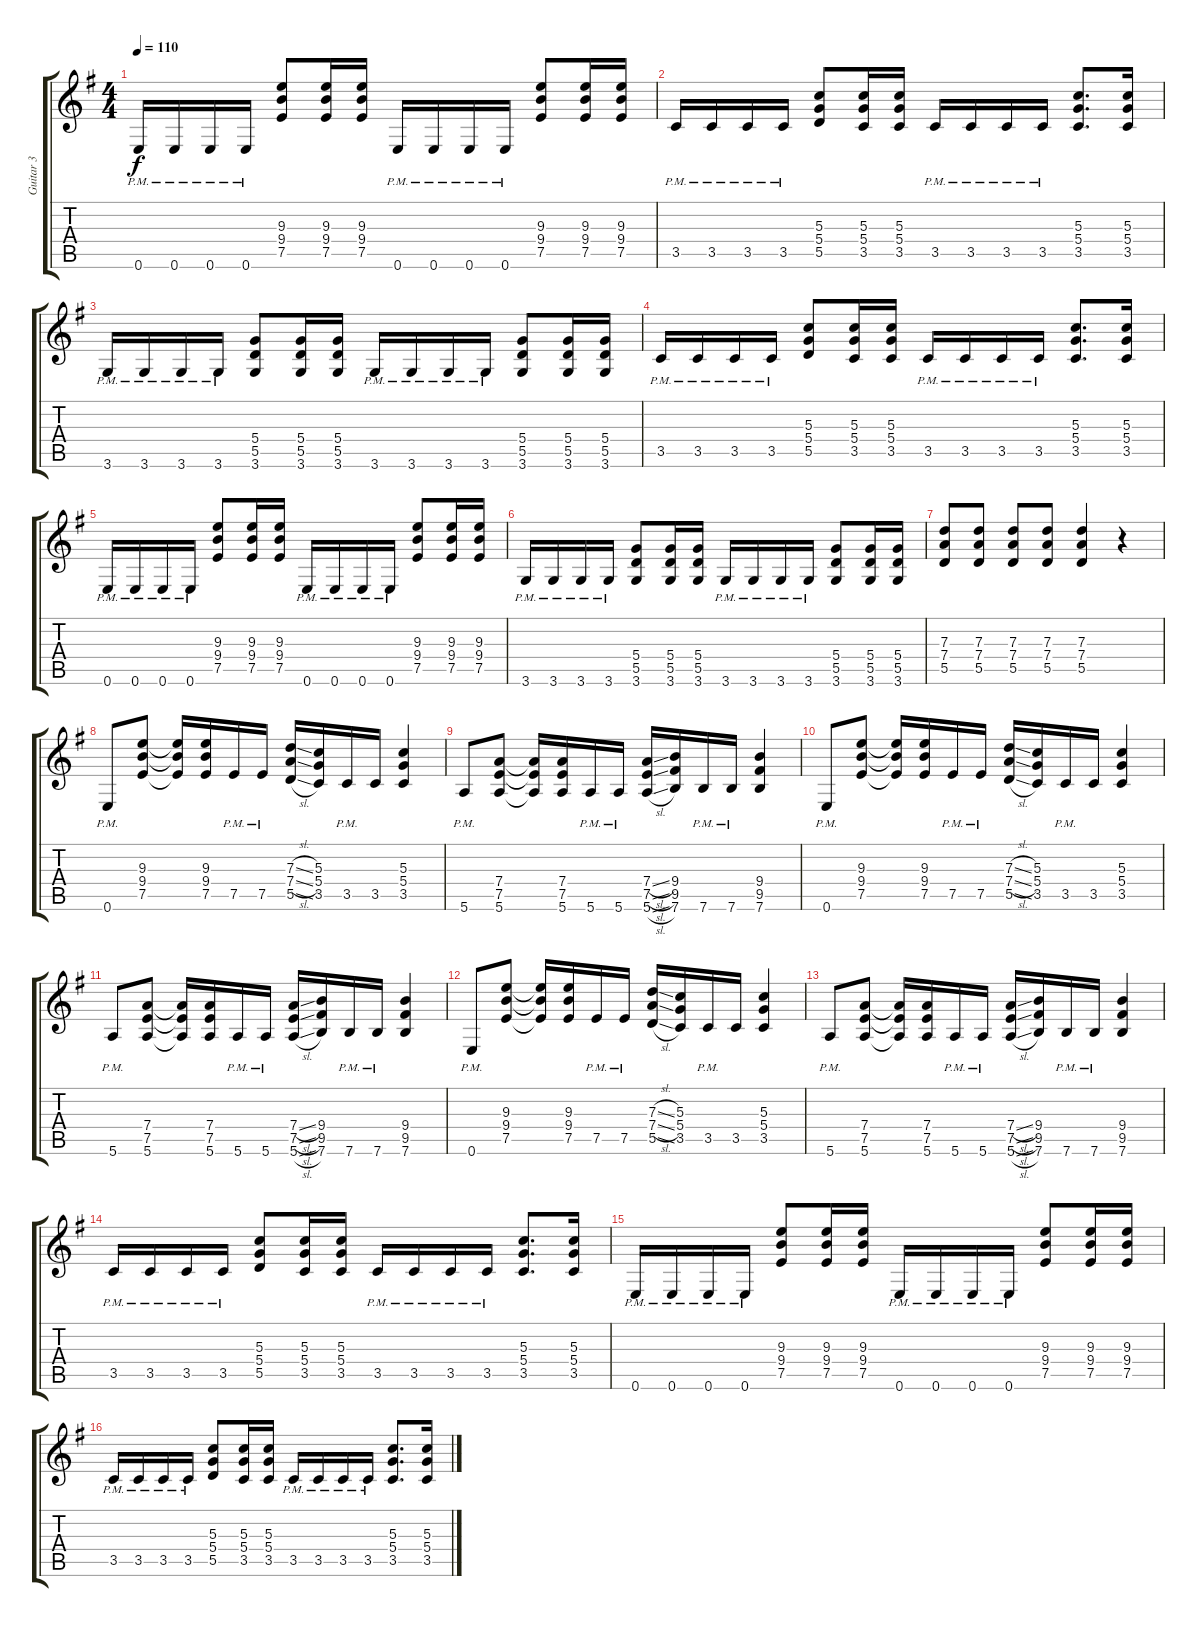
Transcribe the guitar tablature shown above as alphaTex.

\track ("Guitar 3" "Guitar 3") {instrument distortionguitar}
\staff {score tabs}
\tuning (E4 B3 G3 D3 A2 E2) {hide}
\ts (4 4)
\tempo 110
\clef g2
\ks g
0.6{pm}.16{dy f} 0.6{pm}.16 0.6{pm}.16 0.6{pm}.16 (9.3 9.4 7.5).8 (9.3 9.4 7.5).16 (9.3 9.4 7.5).16 0.6{pm}.16 0.6{pm}.16 0.6{pm}.16 0.6{pm}.16 (9.3 9.4 7.5).8 (9.3 9.4 7.5).16 (9.3 9.4 7.5).16 |
3.5{pm}.16 3.5{pm}.16 3.5{pm}.16 3.5{pm}.16 (5.3 5.4 5.5).8 (5.3 5.4 3.5).16 (5.3 5.4 3.5).16 3.5{pm}.16 3.5{pm}.16 3.5{pm}.16 3.5{pm}.16 (5.3 5.4 3.5).8{d} (5.3 5.4 3.5).16 |
3.6{pm}.16 3.6{pm}.16 3.6{pm}.16 3.6{pm}.16 (5.4 5.5 3.6).8 (5.4 5.5 3.6).16 (5.4 5.5 3.6).16 3.6{pm}.16 3.6{pm}.16 3.6{pm}.16 3.6{pm}.16 (5.4 5.5 3.6).8 (5.4 5.5 3.6).16 (5.4 5.5 3.6).16 |
3.5{pm}.16 3.5{pm}.16 3.5{pm}.16 3.5{pm}.16 (5.3 5.4 5.5).8 (5.3 5.4 3.5).16 (5.3 5.4 3.5).16 3.5{pm}.16 3.5{pm}.16 3.5{pm}.16 3.5{pm}.16 (5.3 5.4 3.5).8{d} (5.3 5.4 3.5).16 |
0.6{pm}.16 0.6{pm}.16 0.6{pm}.16 0.6{pm}.16 (9.3 9.4 7.5).8 (9.3 9.4 7.5).16 (9.3 9.4 7.5).16 0.6{pm}.16 0.6{pm}.16 0.6{pm}.16 0.6{pm}.16 (9.3 9.4 7.5).8 (9.3 9.4 7.5).16 (9.3 9.4 7.5).16 |
3.6{pm}.16 3.6{pm}.16 3.6{pm}.16 3.6{pm}.16 (5.4 5.5 3.6).8 (5.4 5.5 3.6).16 (5.4 5.5 3.6).16 3.6{pm}.16 3.6{pm}.16 3.6{pm}.16 3.6{pm}.16 (5.4 5.5 3.6).8 (5.4 5.5 3.6).16 (5.4 5.5 3.6).16 |
(7.3 7.4 5.5).8 (7.3 7.4 5.5).8 (7.3 7.4 5.5).8 (7.3 7.4 5.5).8 (7.3 7.4 5.5).4 r.4 |
0.6{pm}.8 (9.3 9.4 7.5).8 (9.3{t} 9.4{t} 7.5{t}).16 (9.3 9.4 7.5).16 7.5{pm}.16 7.5{pm}.16 (7.3{sl} 7.4{sl} 5.5{sl}).16 (5.3 5.4 3.5).16 3.5{pm}.16 3.5.16 (5.3 5.4 3.5).4 |
5.6{pm}.8 (7.4 7.5 5.6).8 (7.4{t} 7.5{t} 5.6{t}).16 (7.4 7.5 5.6).16 5.6{pm}.16 5.6{pm}.16 (7.4{sl} 7.5{sl} 5.6{sl}).16 (9.4 9.5 7.6).16 7.6{pm}.16 7.6{pm}.16 (9.4 9.5 7.6).4 |
0.6{pm}.8 (9.3 9.4 7.5).8 (9.3{t} 9.4{t} 7.5{t}).16 (9.3 9.4 7.5).16 7.5{pm}.16 7.5{pm}.16 (7.3{sl} 7.4{sl} 5.5{sl}).16 (5.3 5.4 3.5).16 3.5{pm}.16 3.5.16 (5.3 5.4 3.5).4 |
5.6{pm}.8 (7.4 7.5 5.6).8 (7.4{t} 7.5{t} 5.6{t}).16 (7.4 7.5 5.6).16 5.6{pm}.16 5.6{pm}.16 (7.4{sl} 7.5{sl} 5.6{sl}).16 (9.4 9.5 7.6).16 7.6{pm}.16 7.6{pm}.16 (9.4 9.5 7.6).4 |
0.6{pm}.8 (9.3 9.4 7.5).8 (9.3{t} 9.4{t} 7.5{t}).16 (9.3 9.4 7.5).16 7.5{pm}.16 7.5{pm}.16 (7.3{sl} 7.4{sl} 5.5{sl}).16 (5.3 5.4 3.5).16 3.5{pm}.16 3.5.16 (5.3 5.4 3.5).4 |
5.6{pm}.8 (7.4 7.5 5.6).8 (7.4{t} 7.5{t} 5.6{t}).16 (7.4 7.5 5.6).16 5.6{pm}.16 5.6{pm}.16 (7.4{sl} 7.5{sl} 5.6{sl}).16 (9.4 9.5 7.6).16 7.6{pm}.16 7.6{pm}.16 (9.4 9.5 7.6).4 |
3.5{pm}.16 3.5{pm}.16 3.5{pm}.16 3.5{pm}.16 (5.3 5.4 5.5).8 (5.3 5.4 3.5).16 (5.3 5.4 3.5).16 3.5{pm}.16 3.5{pm}.16 3.5{pm}.16 3.5{pm}.16 (5.3 5.4 3.5).8{d} (5.3 5.4 3.5).16 |
0.6{pm}.16 0.6{pm}.16 0.6{pm}.16 0.6{pm}.16 (9.3 9.4 7.5).8 (9.3 9.4 7.5).16 (9.3 9.4 7.5).16 0.6{pm}.16 0.6{pm}.16 0.6{pm}.16 0.6{pm}.16 (9.3 9.4 7.5).8 (9.3 9.4 7.5).16 (9.3 9.4 7.5).16 |
3.5{pm}.16 3.5{pm}.16 3.5{pm}.16 3.5{pm}.16 (5.3 5.4 5.5).8 (5.3 5.4 3.5).16 (5.3 5.4 3.5).16 3.5{pm}.16 3.5{pm}.16 3.5{pm}.16 3.5{pm}.16 (5.3 5.4 3.5).8{d} (5.3 5.4 3.5).16
